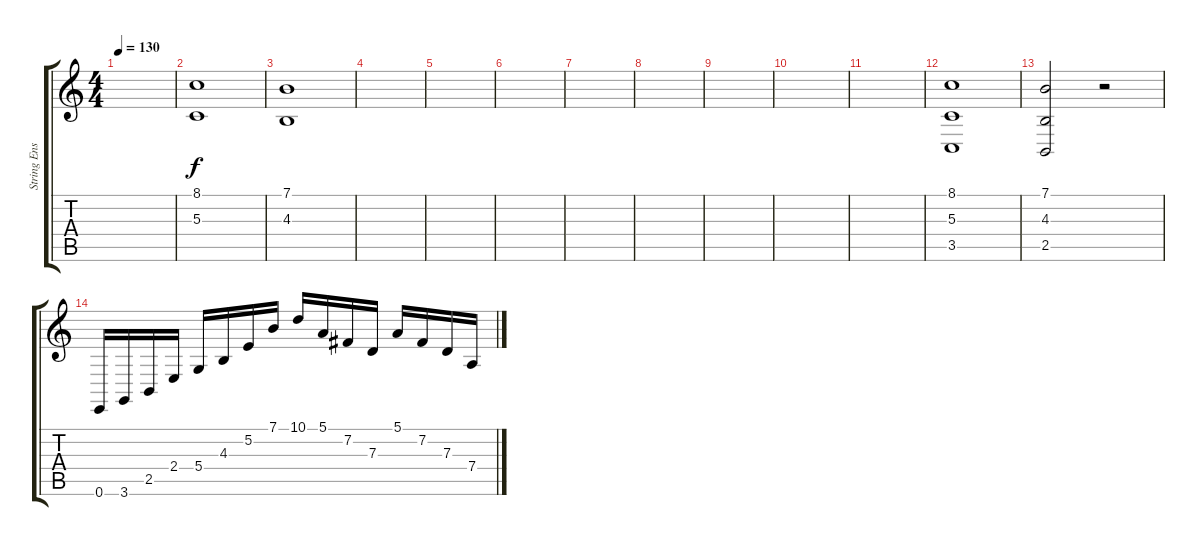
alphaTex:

\track ("String Ensemble" "String Ens") {instrument stringensemble1}
\staff {score tabs}
\tuning (E4 B3 G3 D3 A2 E2) {hide}
\ts (4 4)
\tempo 130
\clef g2
\ks c
|
(8.1 5.3).1 |
(7.1 4.3).1 |
|
|
|
|
|
|
|
|
(8.1 5.3 3.5).1{instrument stringensemble1} |
(7.1 4.3 2.5).2 r.2 |
0.6.16{instrument electricgrandpiano} 3.6.16 2.5.16 2.4.16 5.4.16 4.3.16 5.2.16 7.1.16 10.1.16 5.1.16 7.2.16 7.3.16 5.1.16 7.2.16 7.3.16 7.4.16
